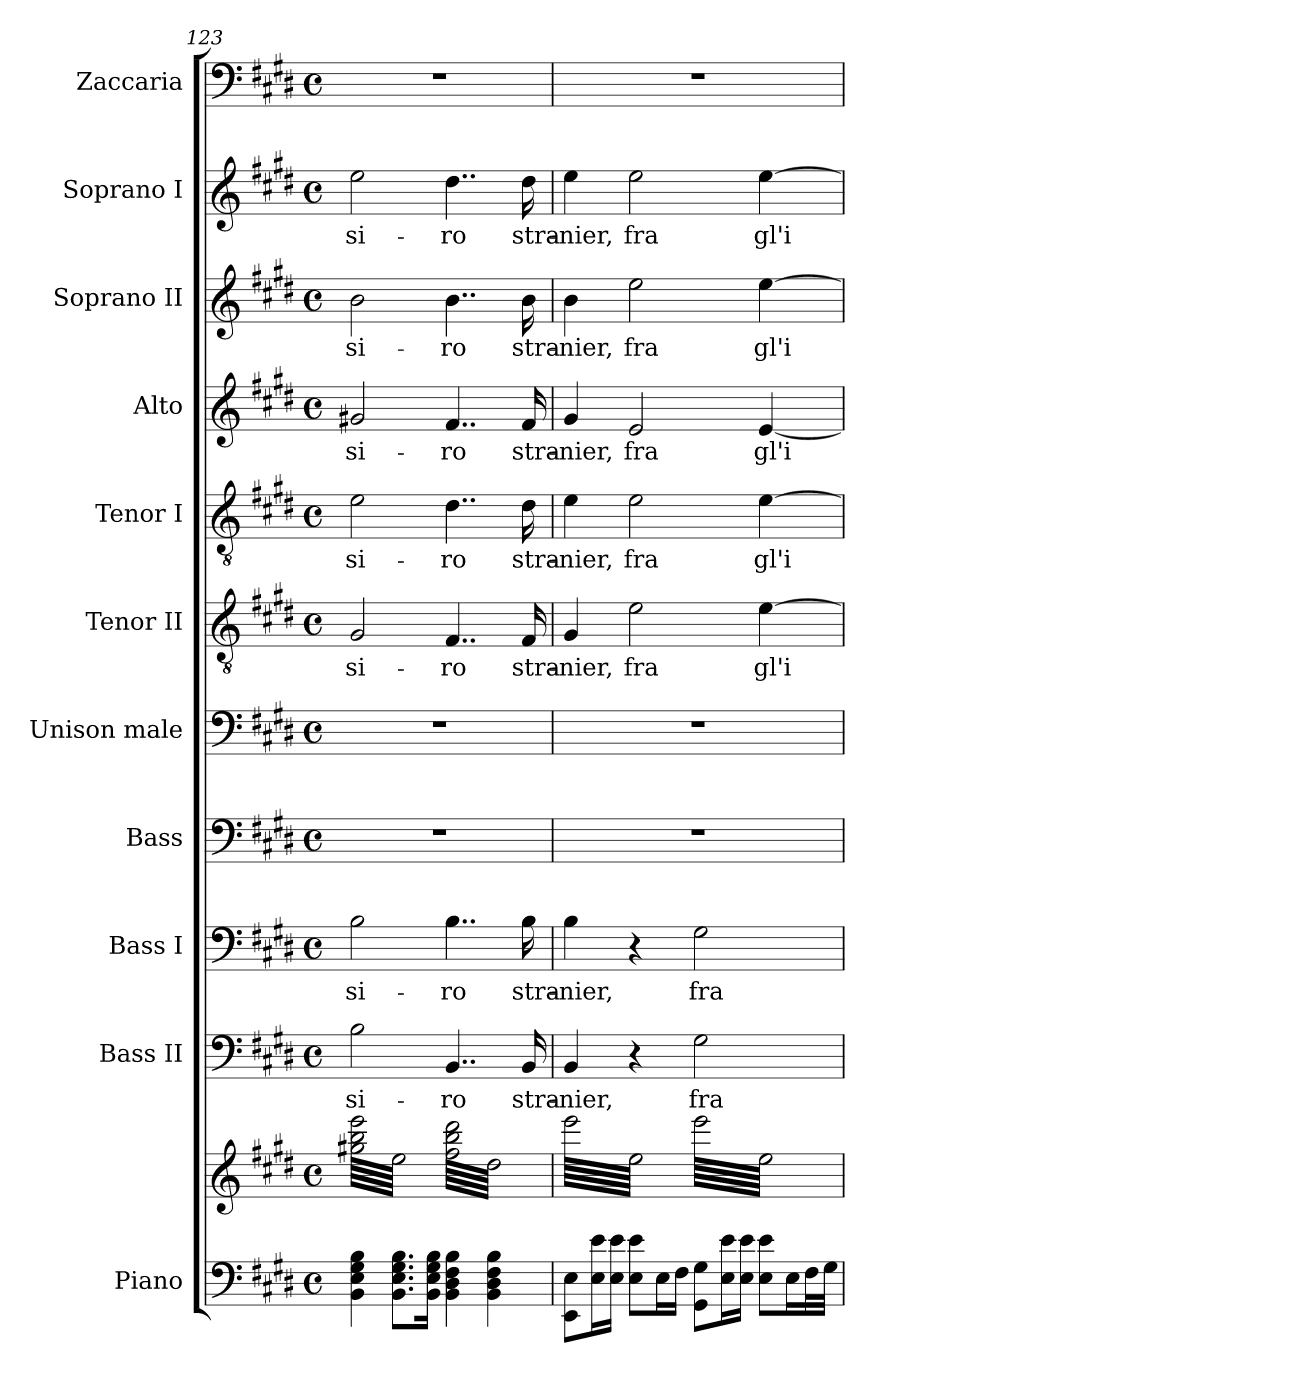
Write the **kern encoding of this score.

**kern	**kern	**kern	**text	**kern	**text	**kern	**kern	**kern	**text	**kern	**text	**kern	**text	**kern	**text	**kern	**text	**kern
*part11	*part11	*part10	*part10	*part9	*part9	*part8	*part7	*part6	*part6	*part5	*part5	*part4	*part4	*part3	*part3	*part2	*part2	*part1
*staff12	*staff11	*staff10	*staff10	*staff9	*staff9	*staff8	*staff7	*staff6	*staff6	*staff5	*staff5	*staff4	*staff4	*staff3	*staff3	*staff2	*staff2	*staff1
*I"Piano	*	*I"Bass II	*	*I"Bass I	*	*I"Bass	*I"Unison male	*I"Tenor II	*	*I"Tenor I	*	*I"Alto	*	*I"Soprano II	*	*I"Soprano I	*	*I"Zaccaria
*I'Pno.	*	*I'B.II	*	*I'B.I	*	*I'B.	*I'Uni.m	*I'T.II	*	*I'T.I	*	*I'A.	*	*I'S.II	*	*I'S.I	*	*I'Zac.
*clefF4	*clefG2	*clefF4	*	*clefF4	*	*clefF4	*clefF4	*clefGv2	*	*clefGv2	*	*clefG2	*	*clefG2	*	*clefG2	*	*clefF4
*k[f#c#g#d#]	*k[f#c#g#d#]	*k[f#c#g#d#]	*	*k[f#c#g#d#]	*	*k[f#c#g#d#]	*k[f#c#g#d#]	*k[f#c#g#d#]	*	*k[f#c#g#d#]	*	*k[f#c#g#d#]	*	*k[f#c#g#d#]	*	*k[f#c#g#d#]	*	*k[f#c#g#d#]
*M4/4	*M4/4	*M4/4	*	*M4/4	*	*M4/4	*M4/4	*M4/4	*	*M4/4	*	*M4/4	*	*M4/4	*	*M4/4	*	*M4/4
*met(c)	*met(c)	*met(c)	*	*met(c)	*	*met(c)	*met(c)	*met(c)	*	*met(c)	*	*met(c)	*	*met(c)	*	*met(c)	*	*met(c)
=123	=123	=123	=123	=123	=123	=123	=123	=123	=123	=123	=123	=123	=123	=123	=123	=123	=123	=123
!	!	!	!LO:LY:b	!	!LO:LY:b	!	!	!	!LO:LY:b	!	!LO:LY:b	!	!LO:LY:b	!	!LO:LY:b	!	!LO:LY:b	!
*	*tremolo	*	*	*	*	*	*	*	*	*	*	*	*	*	*	*	*	*
4BB\ 4E\ 4G#\ 4B\	64gg#X\ 64bb\ 64eee\LLLL	2B\	-si-	2B\	-si-	1r	1r	2G#/	-si-	2e\	-si-	2g#X/	-si-	2b\	-si-	2ee\	-si-	1r
.	64ee\	.	.	.	.	.	.	.	.	.	.	.	.	.	.	.	.	.
.	64gg#X\ 64bb\ 64eee\	.	.	.	.	.	.	.	.	.	.	.	.	.	.	.	.	.
.	64ee\	.	.	.	.	.	.	.	.	.	.	.	.	.	.	.	.	.
.	64gg#X\ 64bb\ 64eee\	.	.	.	.	.	.	.	.	.	.	.	.	.	.	.	.	.
.	64ee\	.	.	.	.	.	.	.	.	.	.	.	.	.	.	.	.	.
.	64gg#X\ 64bb\ 64eee\	.	.	.	.	.	.	.	.	.	.	.	.	.	.	.	.	.
.	64ee\	.	.	.	.	.	.	.	.	.	.	.	.	.	.	.	.	.
.	64gg#X\ 64bb\ 64eee\	.	.	.	.	.	.	.	.	.	.	.	.	.	.	.	.	.
.	64ee\	.	.	.	.	.	.	.	.	.	.	.	.	.	.	.	.	.
.	64gg#X\ 64bb\ 64eee\	.	.	.	.	.	.	.	.	.	.	.	.	.	.	.	.	.
.	64ee\	.	.	.	.	.	.	.	.	.	.	.	.	.	.	.	.	.
.	64gg#X\ 64bb\ 64eee\	.	.	.	.	.	.	.	.	.	.	.	.	.	.	.	.	.
.	64ee\	.	.	.	.	.	.	.	.	.	.	.	.	.	.	.	.	.
.	64gg#X\ 64bb\ 64eee\	.	.	.	.	.	.	.	.	.	.	.	.	.	.	.	.	.
.	64ee\	.	.	.	.	.	.	.	.	.	.	.	.	.	.	.	.	.
8.BB\ 8.E\ 8.G#\ 8.B\L	64gg#X\ 64bb\ 64eee\	.	.	.	.	.	.	.	.	.	.	.	.	.	.	.	.	.
.	64ee\	.	.	.	.	.	.	.	.	.	.	.	.	.	.	.	.	.
.	64gg#X\ 64bb\ 64eee\	.	.	.	.	.	.	.	.	.	.	.	.	.	.	.	.	.
.	64ee\	.	.	.	.	.	.	.	.	.	.	.	.	.	.	.	.	.
.	64gg#X\ 64bb\ 64eee\	.	.	.	.	.	.	.	.	.	.	.	.	.	.	.	.	.
.	64ee\	.	.	.	.	.	.	.	.	.	.	.	.	.	.	.	.	.
.	64gg#X\ 64bb\ 64eee\	.	.	.	.	.	.	.	.	.	.	.	.	.	.	.	.	.
.	64ee\	.	.	.	.	.	.	.	.	.	.	.	.	.	.	.	.	.
.	64gg#X\ 64bb\ 64eee\	.	.	.	.	.	.	.	.	.	.	.	.	.	.	.	.	.
.	64ee\	.	.	.	.	.	.	.	.	.	.	.	.	.	.	.	.	.
.	64gg#X\ 64bb\ 64eee\	.	.	.	.	.	.	.	.	.	.	.	.	.	.	.	.	.
.	64ee\	.	.	.	.	.	.	.	.	.	.	.	.	.	.	.	.	.
16BB\ 16E\ 16G#\ 16B\Jk	64gg#X\ 64bb\ 64eee\	.	.	.	.	.	.	.	.	.	.	.	.	.	.	.	.	.
.	64ee\	.	.	.	.	.	.	.	.	.	.	.	.	.	.	.	.	.
.	64gg#X\ 64bb\ 64eee\	.	.	.	.	.	.	.	.	.	.	.	.	.	.	.	.	.
.	64ee\JJJJ	.	.	.	.	.	.	.	.	.	.	.	.	.	.	.	.	.
!	!	!	!LO:LY:b	!	!LO:LY:b	!	!	!	!LO:LY:b	!	!LO:LY:b	!	!LO:LY:b	!	!LO:LY:b	!	!LO:LY:b	!
4BB\ 4D#\ 4F#\ 4B\	64ff#\ 64bb\ 64ddd#\LLLL	4..BB/	-ro	4..B\	-ro	.	.	4..F#/	-ro	4..d#\	-ro	4..f#/	-ro	4..b\	-ro	4..dd#\	-ro	.
.	64dd#\	.	.	.	.	.	.	.	.	.	.	.	.	.	.	.	.	.
.	64ff#\ 64bb\ 64ddd#\	.	.	.	.	.	.	.	.	.	.	.	.	.	.	.	.	.
.	64dd#\	.	.	.	.	.	.	.	.	.	.	.	.	.	.	.	.	.
.	64ff#\ 64bb\ 64ddd#\	.	.	.	.	.	.	.	.	.	.	.	.	.	.	.	.	.
.	64dd#\	.	.	.	.	.	.	.	.	.	.	.	.	.	.	.	.	.
.	64ff#\ 64bb\ 64ddd#\	.	.	.	.	.	.	.	.	.	.	.	.	.	.	.	.	.
.	64dd#\	.	.	.	.	.	.	.	.	.	.	.	.	.	.	.	.	.
.	64ff#\ 64bb\ 64ddd#\	.	.	.	.	.	.	.	.	.	.	.	.	.	.	.	.	.
.	64dd#\	.	.	.	.	.	.	.	.	.	.	.	.	.	.	.	.	.
.	64ff#\ 64bb\ 64ddd#\	.	.	.	.	.	.	.	.	.	.	.	.	.	.	.	.	.
.	64dd#\	.	.	.	.	.	.	.	.	.	.	.	.	.	.	.	.	.
.	64ff#\ 64bb\ 64ddd#\	.	.	.	.	.	.	.	.	.	.	.	.	.	.	.	.	.
.	64dd#\	.	.	.	.	.	.	.	.	.	.	.	.	.	.	.	.	.
.	64ff#\ 64bb\ 64ddd#\	.	.	.	.	.	.	.	.	.	.	.	.	.	.	.	.	.
.	64dd#\	.	.	.	.	.	.	.	.	.	.	.	.	.	.	.	.	.
4BB\ 4D#\ 4F#\ 4B\	64ff#\ 64bb\ 64ddd#\	.	.	.	.	.	.	.	.	.	.	.	.	.	.	.	.	.
.	64dd#\	.	.	.	.	.	.	.	.	.	.	.	.	.	.	.	.	.
.	64ff#\ 64bb\ 64ddd#\	.	.	.	.	.	.	.	.	.	.	.	.	.	.	.	.	.
.	64dd#\	.	.	.	.	.	.	.	.	.	.	.	.	.	.	.	.	.
.	64ff#\ 64bb\ 64ddd#\	.	.	.	.	.	.	.	.	.	.	.	.	.	.	.	.	.
.	64dd#\	.	.	.	.	.	.	.	.	.	.	.	.	.	.	.	.	.
.	64ff#\ 64bb\ 64ddd#\	.	.	.	.	.	.	.	.	.	.	.	.	.	.	.	.	.
.	64dd#\	.	.	.	.	.	.	.	.	.	.	.	.	.	.	.	.	.
.	64ff#\ 64bb\ 64ddd#\	.	.	.	.	.	.	.	.	.	.	.	.	.	.	.	.	.
.	64dd#\	.	.	.	.	.	.	.	.	.	.	.	.	.	.	.	.	.
.	64ff#\ 64bb\ 64ddd#\	.	.	.	.	.	.	.	.	.	.	.	.	.	.	.	.	.
.	64dd#\	.	.	.	.	.	.	.	.	.	.	.	.	.	.	.	.	.
!	!	!	!LO:LY:b	!	!LO:LY:b	!	!	!	!LO:LY:b	!	!LO:LY:b	!	!LO:LY:b	!	!LO:LY:b	!	!LO:LY:b	!
.	64ff#\ 64bb\ 64ddd#\	16BB/	stra-	16B\	stra-	.	.	16F#/	stra-	16d#\	stra-	16f#/	stra-	16b\	stra-	16dd#\	stra-	.
.	64dd#\	.	.	.	.	.	.	.	.	.	.	.	.	.	.	.	.	.
.	64ff#\ 64bb\ 64ddd#\	.	.	.	.	.	.	.	.	.	.	.	.	.	.	.	.	.
.	64dd#\JJJJ	.	.	.	.	.	.	.	.	.	.	.	.	.	.	.	.	.
=124	=124	=124	=124	=124	=124	=124	=124	=124	=124	=124	=124	=124	=124	=124	=124	=124	=124	=124
!	!	!	!LO:LY:b	!	!LO:LY:b	!	!	!	!LO:LY:b	!	!LO:LY:b	!	!LO:LY:b	!	!LO:LY:b	!	!LO:LY:b	!
8EE\ 8E\L	64eee\LLLL	4BB/	-nier,	4B\	-nier,	1r	1r	4G#/	-nier,	4e\	-nier,	4g#/	-nier,	4b\	-nier,	4ee\	-nier,	1r
.	64ee\	.	.	.	.	.	.	.	.	.	.	.	.	.	.	.	.	.
.	64eee\	.	.	.	.	.	.	.	.	.	.	.	.	.	.	.	.	.
.	64ee\	.	.	.	.	.	.	.	.	.	.	.	.	.	.	.	.	.
.	64eee\	.	.	.	.	.	.	.	.	.	.	.	.	.	.	.	.	.
.	64ee\	.	.	.	.	.	.	.	.	.	.	.	.	.	.	.	.	.
.	64eee\	.	.	.	.	.	.	.	.	.	.	.	.	.	.	.	.	.
.	64ee\	.	.	.	.	.	.	.	.	.	.	.	.	.	.	.	.	.
16E\ 16e\L	64eee\	.	.	.	.	.	.	.	.	.	.	.	.	.	.	.	.	.
.	64ee\	.	.	.	.	.	.	.	.	.	.	.	.	.	.	.	.	.
.	64eee\	.	.	.	.	.	.	.	.	.	.	.	.	.	.	.	.	.
.	64ee\	.	.	.	.	.	.	.	.	.	.	.	.	.	.	.	.	.
16E\ 16e\JJ	64eee\	.	.	.	.	.	.	.	.	.	.	.	.	.	.	.	.	.
.	64ee\	.	.	.	.	.	.	.	.	.	.	.	.	.	.	.	.	.
.	64eee\	.	.	.	.	.	.	.	.	.	.	.	.	.	.	.	.	.
.	64ee\	.	.	.	.	.	.	.	.	.	.	.	.	.	.	.	.	.
!	!	!	!	!	!	!	!	!	!LO:LY:b	!	!LO:LY:b	!	!LO:LY:b	!	!LO:LY:b	!	!LO:LY:b	!
8E\ 8e\L	64eee\	4r	.	4r	.	.	.	2e\	fra	2e\	fra	2e/	fra	2ee\	fra	2ee\	fra	.
.	64ee\	.	.	.	.	.	.	.	.	.	.	.	.	.	.	.	.	.
.	64eee\	.	.	.	.	.	.	.	.	.	.	.	.	.	.	.	.	.
.	64ee\	.	.	.	.	.	.	.	.	.	.	.	.	.	.	.	.	.
.	64eee\	.	.	.	.	.	.	.	.	.	.	.	.	.	.	.	.	.
.	64ee\	.	.	.	.	.	.	.	.	.	.	.	.	.	.	.	.	.
.	64eee\	.	.	.	.	.	.	.	.	.	.	.	.	.	.	.	.	.
.	64ee\	.	.	.	.	.	.	.	.	.	.	.	.	.	.	.	.	.
16E\L	64eee\	.	.	.	.	.	.	.	.	.	.	.	.	.	.	.	.	.
.	64ee\	.	.	.	.	.	.	.	.	.	.	.	.	.	.	.	.	.
.	64eee\	.	.	.	.	.	.	.	.	.	.	.	.	.	.	.	.	.
.	64ee\	.	.	.	.	.	.	.	.	.	.	.	.	.	.	.	.	.
16F#\JJ	64eee\	.	.	.	.	.	.	.	.	.	.	.	.	.	.	.	.	.
.	64ee\	.	.	.	.	.	.	.	.	.	.	.	.	.	.	.	.	.
.	64eee\	.	.	.	.	.	.	.	.	.	.	.	.	.	.	.	.	.
.	64ee\JJJJ	.	.	.	.	.	.	.	.	.	.	.	.	.	.	.	.	.
!	!	!	!LO:LY:b	!	!LO:LY:b	!	!	!	!	!	!	!	!	!	!	!	!	!
8GG#\ 8G#\L	64eee\LLLL	2G#\	fra	2G#\	fra	.	.	.	.	.	.	.	.	.	.	.	.	.
.	64ee\	.	.	.	.	.	.	.	.	.	.	.	.	.	.	.	.	.
.	64eee\	.	.	.	.	.	.	.	.	.	.	.	.	.	.	.	.	.
.	64ee\	.	.	.	.	.	.	.	.	.	.	.	.	.	.	.	.	.
.	64eee\	.	.	.	.	.	.	.	.	.	.	.	.	.	.	.	.	.
.	64ee\	.	.	.	.	.	.	.	.	.	.	.	.	.	.	.	.	.
.	64eee\	.	.	.	.	.	.	.	.	.	.	.	.	.	.	.	.	.
.	64ee\	.	.	.	.	.	.	.	.	.	.	.	.	.	.	.	.	.
16E\ 16e\L	64eee\	.	.	.	.	.	.	.	.	.	.	.	.	.	.	.	.	.
.	64ee\	.	.	.	.	.	.	.	.	.	.	.	.	.	.	.	.	.
.	64eee\	.	.	.	.	.	.	.	.	.	.	.	.	.	.	.	.	.
.	64ee\	.	.	.	.	.	.	.	.	.	.	.	.	.	.	.	.	.
16E\ 16e\JJ	64eee\	.	.	.	.	.	.	.	.	.	.	.	.	.	.	.	.	.
.	64ee\	.	.	.	.	.	.	.	.	.	.	.	.	.	.	.	.	.
.	64eee\	.	.	.	.	.	.	.	.	.	.	.	.	.	.	.	.	.
.	64ee\	.	.	.	.	.	.	.	.	.	.	.	.	.	.	.	.	.
!	!	!	!	!	!	!	!	!	!LO:LY:b	!	!LO:LY:b	!	!LO:LY:b	!	!LO:LY:b	!	!LO:LY:b	!
8E\ 8e\L	64eee\	.	.	.	.	.	.	[4e\	gl'i-	[4e\	gl'i-	[4e/	gl'i-	[4ee\	gl'i-	[4ee\	gl'i-	.
.	64ee\	.	.	.	.	.	.	.	.	.	.	.	.	.	.	.	.	.
.	64eee\	.	.	.	.	.	.	.	.	.	.	.	.	.	.	.	.	.
.	64ee\	.	.	.	.	.	.	.	.	.	.	.	.	.	.	.	.	.
.	64eee\	.	.	.	.	.	.	.	.	.	.	.	.	.	.	.	.	.
.	64ee\	.	.	.	.	.	.	.	.	.	.	.	.	.	.	.	.	.
.	64eee\	.	.	.	.	.	.	.	.	.	.	.	.	.	.	.	.	.
.	64ee\	.	.	.	.	.	.	.	.	.	.	.	.	.	.	.	.	.
16E\L	64eee\	.	.	.	.	.	.	.	.	.	.	.	.	.	.	.	.	.
.	64ee\	.	.	.	.	.	.	.	.	.	.	.	.	.	.	.	.	.
.	64eee\	.	.	.	.	.	.	.	.	.	.	.	.	.	.	.	.	.
.	64ee\	.	.	.	.	.	.	.	.	.	.	.	.	.	.	.	.	.
32F#\L	64eee\	.	.	.	.	.	.	.	.	.	.	.	.	.	.	.	.	.
.	64ee\	.	.	.	.	.	.	.	.	.	.	.	.	.	.	.	.	.
32G#\JJJ	64eee\	.	.	.	.	.	.	.	.	.	.	.	.	.	.	.	.	.
.	64ee\JJJJ	.	.	.	.	.	.	.	.	.	.	.	.	.	.	.	.	.
*	*Xtremolo	*	*	*	*	*	*	*	*	*	*	*	*	*	*	*	*	*
.	.	.	.	.	.	.	.	.	.	.	.	.	.	.	.	.	.	.
.	.	.	.	.	.	.	.	.	.	.	.	.	.	.	.	.	.	.
.	.	.	.	.	.	.	.	.	.	.	.	.	.	.	.	.	.	.
.	.	.	.	.	.	.	.	.	.	.	.	.	.	.	.	.	.	.
.	.	.	.	.	.	.	.	.	.	.	.	.	.	.	.	.	.	.
.	.	.	.	.	.	.	.	.	.	.	.	.	.	.	.	.	.	.
.	.	.	.	.	.	.	.	.	.	.	.	.	.	.	.	.	.	.
.	.	.	.	.	.	.	.	.	.	.	.	.	.	.	.	.	.	.
.	.	.	.	.	.	.	.	.	.	.	.	.	.	.	.	.	.	.
.	.	.	.	.	.	.	.	.	.	.	.	.	.	.	.	.	.	.
.	.	.	.	.	.	.	.	.	.	.	.	.	.	.	.	.	.	.
.	.	.	.	.	.	.	.	.	.	.	.	.	.	.	.	.	.	.
.	.	.	.	.	.	.	.	.	.	.	.	.	.	.	.	.	.	.
.	.	.	.	.	.	.	.	.	.	.	.	.	.	.	.	.	.	.
.	.	.	.	.	.	.	.	.	.	.	.	.	.	.	.	.	.	.
.	.	.	.	.	.	.	.	.	.	.	.	.	.	.	.	.	.	.
=	=	=	=	=	=	=	=	=	=	=	=	=	=	=	=	=	=	=
*-	*-	*-	*-	*-	*-	*-	*-	*-	*-	*-	*-	*-	*-	*-	*-	*-	*-	*-
